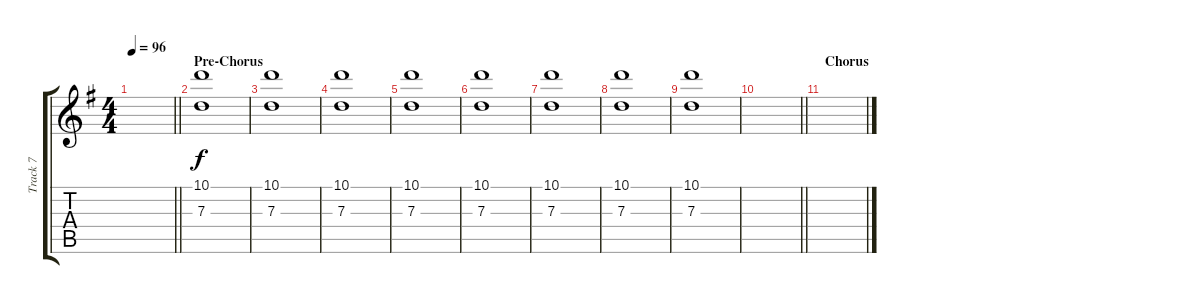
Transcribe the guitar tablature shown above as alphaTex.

\track ("Track 7" "Track 7") {instrument overdrivenguitar}
\staff {score tabs}
\tuning (E4 B3 G3 D3 A2 E2) {hide}
\ts (4 4)
\tempo 96
\clef g2
\barLineRight lightlight
\ks g
|
\section ("" "Pre-Chorus")
(10.1 7.3).1 |
(10.1 7.3).1 |
(10.1 7.3).1 |
(10.1 7.3).1 |
(10.1 7.3).1 |
(10.1 7.3).1 |
(10.1 7.3).1 |
(10.1 7.3).1 |
\barLineRight lightlight
|
\section ("" "Chorus")
